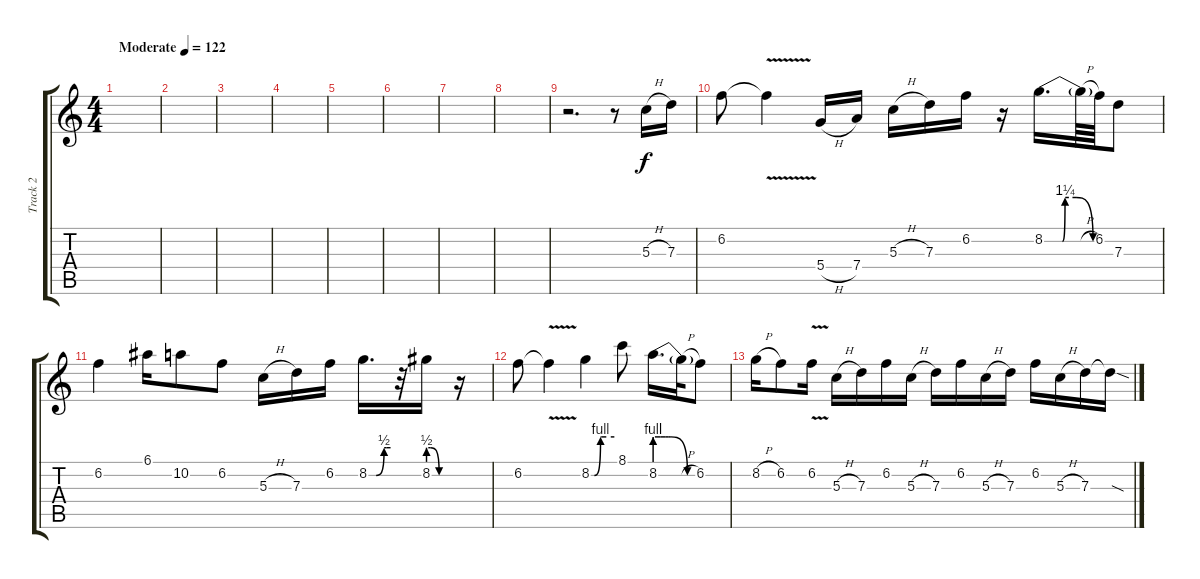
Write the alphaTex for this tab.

\track ("Track 2" "Track 2") {instrument overdrivenguitar}
\staff {score tabs}
\tuning (E4 B3 G3 D3 A2 E2) {hide}
\ts (4 4)
\tempo (122 "Moderate")
\clef g2
\ks c
|
|
|
|
|
|
|
|
r.2{d} r.8 5.3{h}.16 7.3.16 |
6.2.8 6.2{v t}.4 5.4{h}.16 7.4.16 5.3{h}.16 7.3.16 6.2.16 r.16 8.2{be (custom 0 0 14 0 21 0 24 5 37 5 57 0 60 0)}.16{d} 8.2{h t}.64 6.2.64 7.3.8 |
6.2.4 6.1.16 10.2.8 6.2.8 5.3{h}.16 7.3.16 6.2.16 8.2{be (custom 0 0 20 0 42 2 44 2 49 2 60 2)}.16{d} r.32 8.2{be (custom 0 2 6 2 30 0 60 0)}.16 r.16 |
6.2.8 6.2{v t}.4 8.2{be (custom 0 0 3 0 8 0 24 4 26 4 39 4 60 4)}.4 8.1.8 8.2{be (custom 0 4 8 4 15 4 20 4 23 4 47 0 52 0 60 0)}.16{d} 8.2{h t}.32 6.2.8 |
8.2{h}.16 6.2.8 6.2{v}.16 5.3{h}.16 7.3.16 6.2.16 5.3{h}.16 7.3.16 6.2.16 5.3{h}.16 7.3.16 6.2.16 5.3{h}.16 7.3.16 7.3{sod t}.16
